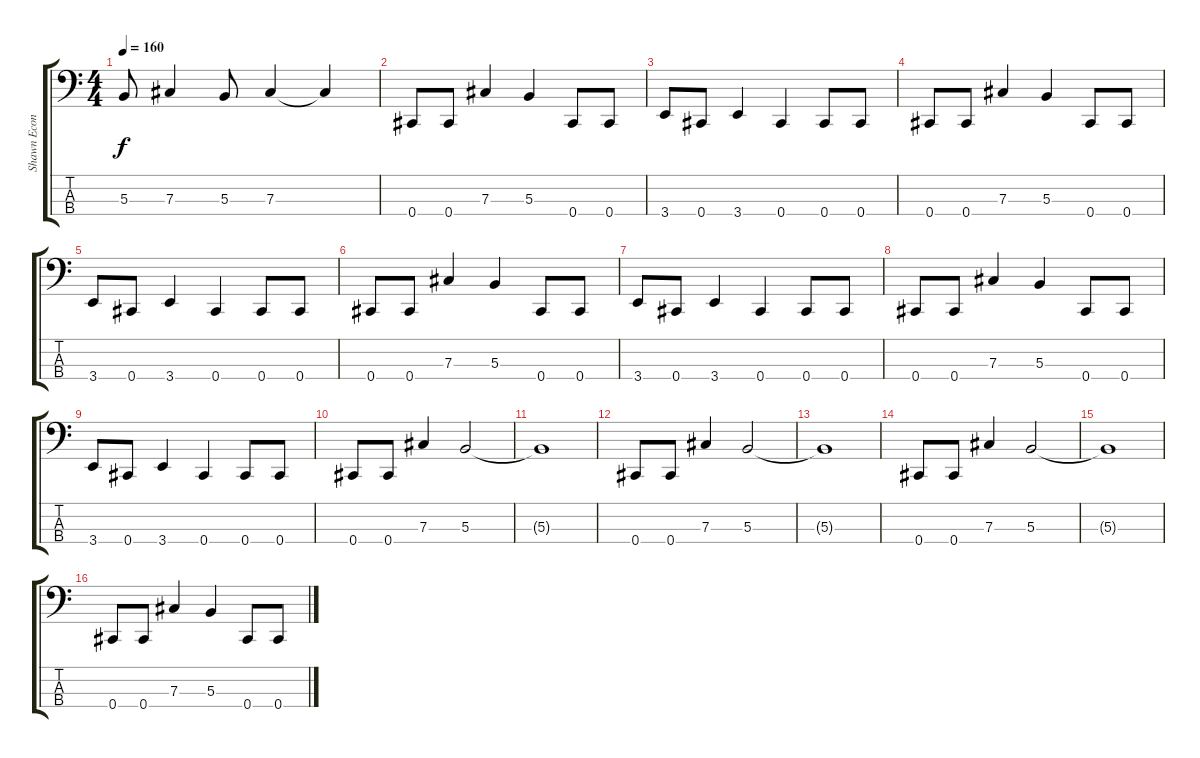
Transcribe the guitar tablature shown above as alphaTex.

\track ("Shawn Economaki" "Shawn Econ") {instrument electricbasspick}
\staff {score tabs}
\tuning (E2 B1 Gb1 Db1) {hide}
\ts (4 4)
\tempo 160
\clef f4
\ks c
5.3.8{dy f} 7.3.4 5.3.8 7.3.4 7.3{t}.4 |
0.4.8 0.4.8 7.3.4 5.3.4 0.4.8 0.4.8 |
3.4.8 0.4.8 3.4.4 0.4.4 0.4.8 0.4.8 |
0.4.8 0.4.8 7.3.4 5.3.4 0.4.8 0.4.8 |
3.4.8 0.4.8 3.4.4 0.4.4 0.4.8 0.4.8 |
0.4.8 0.4.8 7.3.4 5.3.4 0.4.8 0.4.8 |
3.4.8 0.4.8 3.4.4 0.4.4 0.4.8 0.4.8 |
0.4.8 0.4.8 7.3.4 5.3.4 0.4.8 0.4.8 |
3.4.8 0.4.8 3.4.4 0.4.4 0.4.8 0.4.8 |
0.4.8 0.4.8 7.3.4 5.3.2 |
5.3{t}.1 |
0.4.8 0.4.8 7.3.4 5.3.2 |
5.3{t}.1 |
0.4.8 0.4.8 7.3.4 5.3.2 |
5.3{t}.1 |
0.4.8 0.4.8 7.3.4 5.3.4 0.4.8 0.4.8
